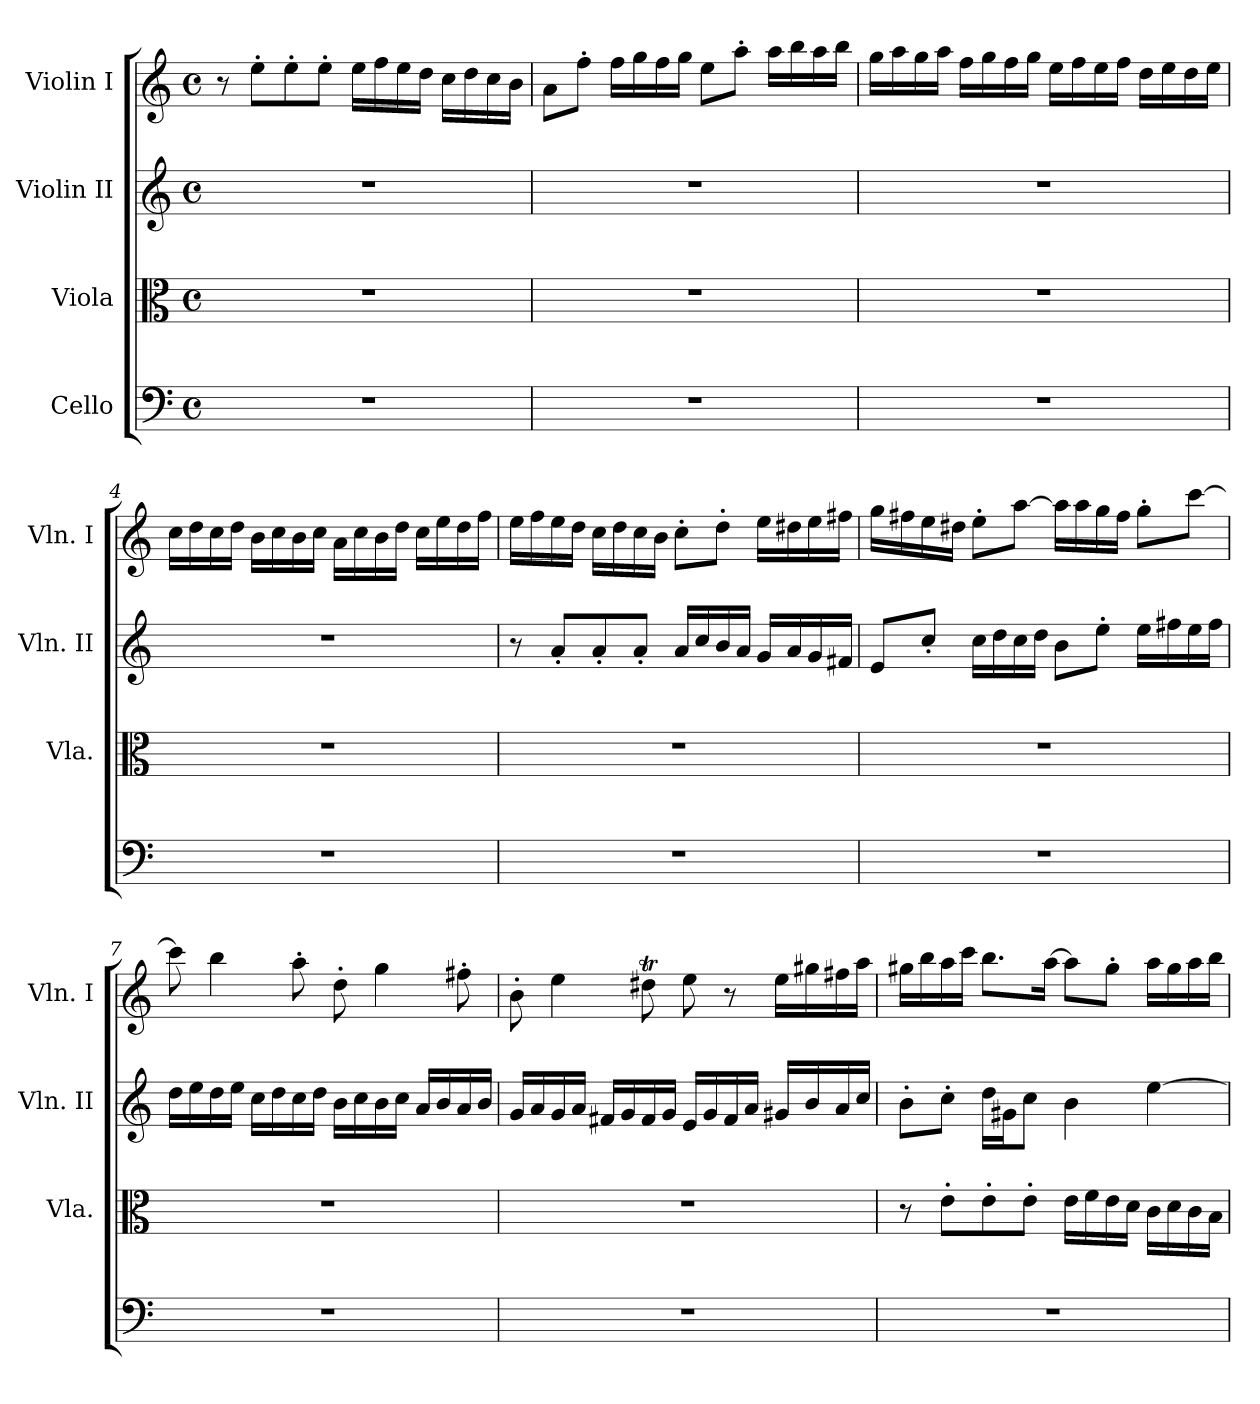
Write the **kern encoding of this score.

**kern	**kern	**kern	**kern
*part4	*part3	*part2	*part1
*staff4	*staff3	*staff2	*staff1
*I"Cello	*I"Viola	*I"Violin II	*I"Violin I
*	*I'Vla.	*I'Vln. II	*I'Vln. I
*clefF4	*clefC3	*clefG2	*clefG2
*k[]	*k[]	*k[]	*k[]
*M4/4	*M4/4	*M4/4	*M4/4
*met(c)	*met(c)	*met(c)	*met(c)
*MM120	*MM120	*MM120	*MM120
=1	=1	=1	=1
1r	1r	1r	8r
.	.	.	8ee'\L
.	.	.	8ee'\
.	.	.	8ee'\J
.	.	.	16ee\LL
.	.	.	16ff\
.	.	.	16ee\
.	.	.	16dd\JJ
.	.	.	16cc\LL
.	.	.	16dd\
.	.	.	16cc\
.	.	.	16b\JJ
=2	=2	=2	=2
1r	1r	1r	8a\L
.	.	.	8ff'\J
.	.	.	16ff\LL
.	.	.	16gg\
.	.	.	16ff\
.	.	.	16gg\JJ
.	.	.	8ee\L
.	.	.	8aa'\J
.	.	.	16aa\LL
.	.	.	16bb\
.	.	.	16aa\
.	.	.	16bb\JJ
=3	=3	=3	=3
1r	1r	1r	16gg\LL
.	.	.	16aa\
.	.	.	16gg\
.	.	.	16aa\JJ
.	.	.	16ff\LL
.	.	.	16gg\
.	.	.	16ff\
.	.	.	16gg\JJ
.	.	.	16ee\LL
.	.	.	16ff\
.	.	.	16ee\
.	.	.	16ff\JJ
.	.	.	16dd\LL
.	.	.	16ee\
.	.	.	16dd\
.	.	.	16ee\JJ
!!LO:LB:g=z
=4	=4	=4	=4
1r	1r	1r	16cc\LL
.	.	.	16dd\
.	.	.	16cc\
.	.	.	16dd\JJ
.	.	.	16b\LL
.	.	.	16cc\
.	.	.	16b\
.	.	.	16cc\JJ
.	.	.	16a\LL
.	.	.	16cc\
.	.	.	16b\
.	.	.	16dd\JJ
.	.	.	16cc\LL
.	.	.	16ee\
.	.	.	16dd\
.	.	.	16ff\JJ
=5	=5	=5	=5
1r	1r	8r	16ee\LL
.	.	.	16ff\
.	.	8a'/L	16ee\
.	.	.	16dd\JJ
.	.	8a'/	16cc\LL
.	.	.	16dd\
.	.	8a'/J	16cc\
.	.	.	16b\JJ
.	.	16a/LL	8cc'\L
.	.	16cc/	.
.	.	16b/	8dd'\J
.	.	16a/JJ	.
.	.	16g/LL	16ee\LL
.	.	16a/	16dd#X\
.	.	16g/	16ee\
.	.	16f#X/JJ	16ff#X\JJ
=6	=6	=6	=6
1r	1r	8e/L	16gg\LL
.	.	.	16ff#X\
.	.	8cc'/J	16ee\
.	.	.	16dd#X\JJ
.	.	16cc\LL	8ee'\L
.	.	16dd\	.
.	.	16cc\	[8aa\J
.	.	16dd\JJ	.
.	.	8b\L	16aa\LL]
.	.	.	16aa\
.	.	8ee'\J	16gg\
.	.	.	16ff#\JJ
.	.	16ee\LL	8gg'\L
.	.	16ff#X\	.
.	.	16ee\	[8ccc\J
.	.	16ff#\JJ	.
!!LO:LB:g=z
=7	=7	=7	=7
1r	1r	16dd\LL	8ccc\]
.	.	16ee\	.
.	.	16dd\	4bb\
.	.	16ee\JJ	.
.	.	16cc\LL	.
.	.	16dd\	.
.	.	16cc\	8aa'\
.	.	16dd\JJ	.
.	.	16b\LL	8dd'\
.	.	16cc\	.
.	.	16b\	4gg\
.	.	16cc\JJ	.
.	.	16a/LL	.
.	.	16b/	.
.	.	16a/	8ff#X'\
.	.	16b/JJ	.
=8	=8	=8	=8
1r	1r	16g/LL	8b'\
.	.	16a/	.
.	.	16g/	4ee\
.	.	16a/JJ	.
.	.	16f#X/LL	.
.	.	16g/	.
.	.	16f#/	8dd#Xt\
.	.	16g/JJ	.
.	.	16e/LL	8ee\
.	.	16g/	.
.	.	16f#/	8r
.	.	16a/JJ	.
.	.	16g#X/LL	16ee\LL
.	.	16b/	16gg#X\
.	.	16a/	16ff#X\
.	.	16cc/JJ	16aa\JJ
=9	=9	=9	=9
1r	8r	8b'\L	16gg#X\LL
.	.	.	16bb\
.	8e'\L	8cc'\J	16aa\
.	.	.	16ccc\JJ
.	8e'\	16dd\LL	8.bb\L
.	.	16g#X\J	.
.	8e'\J	8cc\J	.
.	.	.	[16aa\Jk
.	16e\LL	4b\	8aa\L]
.	16f\	.	.
.	16e\	.	8gg#'\J
.	16d\JJ	.	.
.	16c\LL	[4ee\	16aa\LL
.	16d\	.	16gg#\
.	16c\	.	16aa\
.	16B\JJ	.	16bb\JJ
=	=	=	=
*-	*-	*-	*-
